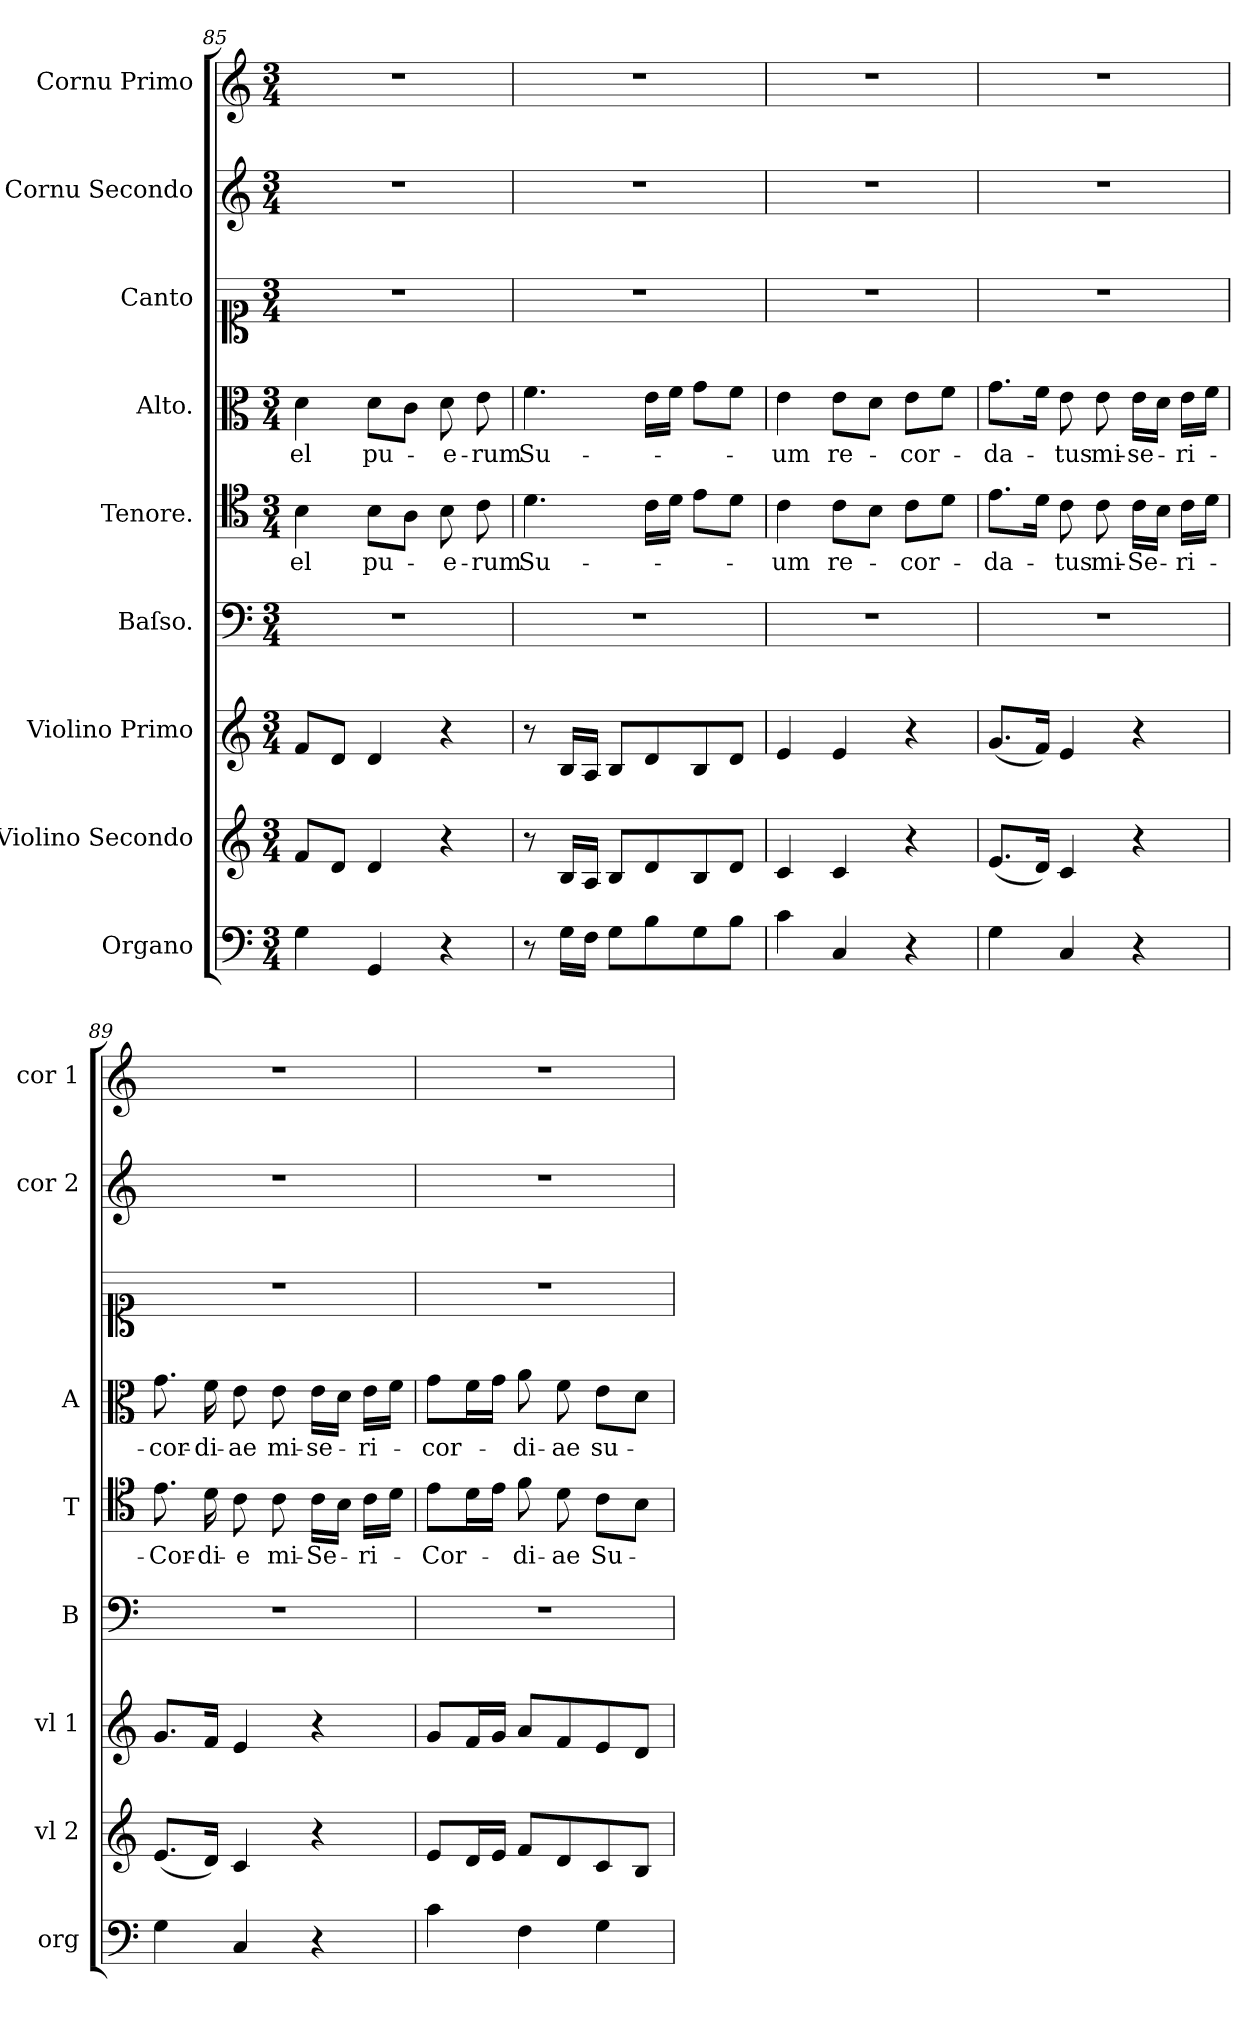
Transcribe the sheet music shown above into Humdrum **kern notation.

**kern	**kern	**kern	**kern	**kern	**text	**kern	**text	**kern	**kern	**kern
*part9	*part8	*part7	*part6	*part5	*part5	*part4	*part4	*part3	*part2	*part1
*staff9	*staff8	*staff7	*staff6	*staff5	*staff5	*staff4	*staff4	*staff3	*staff2	*staff1
*I"Organo	*I"Violino Secondo	*I"Violino Primo	*I"Baſso.	*I"Tenore.	*	*I"Alto.	*	*I"Canto	*I"Cornu Secondo	*I"Cornu Primo
*I'org	*I'vl 2	*I'vl 1	*I'B	*I'T	*	*I'A	*	*	*I'cor 2	*I'cor 1
*clefF4	*clefG2	*clefG2	*clefF4	*clefC4	*	*clefC3	*	*clefC1	*clefG2	*clefG2
*k[]	*k[]	*k[]	*k[]	*k[]	*	*k[]	*	*k[]	*k[]	*k[]
*C:	*C:	*C:	*C:	*C:	*	*C:	*	*C:	*C:	*C:
*M3/4	*M3/4	*M3/4	*M3/4	*M3/4	*	*M3/4	*	*M3/4	*M3/4	*M3/4
=85	=85	=85	=85	=85	=85	=85	=85	=85	=85	=85
4G\	8f/L	8f/L	2.r	4B\	-el	4d\	-el	2.r	2.r	2.r
.	8d/J	8d/J	.	.	.	.	.	.	.	.
4GG/	4d/	4d/	.	8B\L	pu-	8d\L	pu-	.	.	.
.	.	.	.	8A\J	.	8c\J	.	.	.	.
4r	4r	4r	.	8B\	-e-	8d\	-e-	.	.	.
.	.	.	.	8c\	-rum	8e\	-rum	.	.	.
=86	=86	=86	=86	=86	=86	=86	=86	=86	=86	=86
8r	8r	8r	2.r	4.d\	Su-	4.f\	Su-	2.r	2.r	2.r
16G\LL	16B/LL	16B/LL	.	.	.	.	.	.	.	.
16F\JJ	16A/JJ	16A/JJ	.	.	.	.	.	.	.	.
8G\L	8B/L	8B/L	.	.	.	.	.	.	.	.
8B\	8d/	8d/	.	16c\LL	.	16e\LL	.	.	.	.
.	.	.	.	16d\JJ	.	16f\JJ	.	.	.	.
8G\	8B/	8B/	.	8e\L	.	8g\L	.	.	.	.
8B\J	8d/J	8d/J	.	8d\J	.	8f\J	.	.	.	.
=87	=87	=87	=87	=87	=87	=87	=87	=87	=87	=87
4c\	4c/	4e/	2.r	4c\	-um	4e\	-um	2.r	2.r	2.r
4C/	4c/	4e/	.	8c\L	re-	8e\L	re-	.	.	.
.	.	.	.	8B\J	.	8d\J	.	.	.	.
4r	4r	4r	.	8c\L	-cor-	8e\L	-cor-	.	.	.
.	.	.	.	8d\J	.	8f\J	.	.	.	.
=88	=88	=88	=88	=88	=88	=88	=88	=88	=88	=88
4G\	(8.e/L	(8.g/L	2.r	8.e\L	-da-	8.g\L	-da-	2.r	2.r	2.r
.	16d/Jk)	16f/Jk)	.	16d\Jk	.	16f\Jk	.	.	.	.
4C/	4c/	4e/	.	8c\	-tus	8e\	-tus	.	.	.
.	.	.	.	8c\	mi-	8e\	mi-	.	.	.
4r	4r	4r	.	16c\LL	-Se-	16e\LL	-se-	.	.	.
.	.	.	.	16B\JJ	.	16d\JJ	.	.	.	.
.	.	.	.	16c\LL	-ri-	16e\LL	-ri-	.	.	.
.	.	.	.	16d\JJ	.	16f\JJ	.	.	.	.
=89	=89	=89	=89	=89	=89	=89	=89	=89	=89	=89
4G\	(8.e/L	8.g/L	2.r	8.e\	-Cor-	8.g\	-cor-	2.r	2.r	2.r
.	16d/Jk)	16f/Jk	.	16d\	-di-	16f\	-di-	.	.	.
4C/	4c/	4e/	.	8c\	-e	8e\	-ae	.	.	.
.	.	.	.	8c\	mi-	8e\	mi-	.	.	.
4r	4r	4r	.	16c\LL	-Se-	16e\LL	-se-	.	.	.
.	.	.	.	16B\JJ	.	16d\JJ	.	.	.	.
.	.	.	.	16c\LL	-ri-	16e\LL	-ri-	.	.	.
.	.	.	.	16d\JJ	.	16f\JJ	.	.	.	.
=90	=90	=90	=90	=90	=90	=90	=90	=90	=90	=90
4c\	8e/L	8g/L	2.r	8e\L	-Cor-	8g\L	-cor-	2.r	2.r	2.r
.	16d/L	16f/L	.	16d\L	.	16f\L	.	.	.	.
.	16e/JJ	16g/JJ	.	16e\JJ	.	16g\JJ	.	.	.	.
4F\	8f/L	8a/L	.	8f\	-di-	8a\	-di-	.	.	.
.	8d/	8f/	.	8d\	-ae	8f\	-ae	.	.	.
4G\	8c/	8e/	.	8c\L	Su-	8e\L	su-	.	.	.
.	8B/J	8d/J	.	8B\J	.	8d\J	.	.	.	.
=	=	=	=	=	=	=	=	=	=	=
*-	*-	*-	*-	*-	*-	*-	*-	*-	*-	*-
